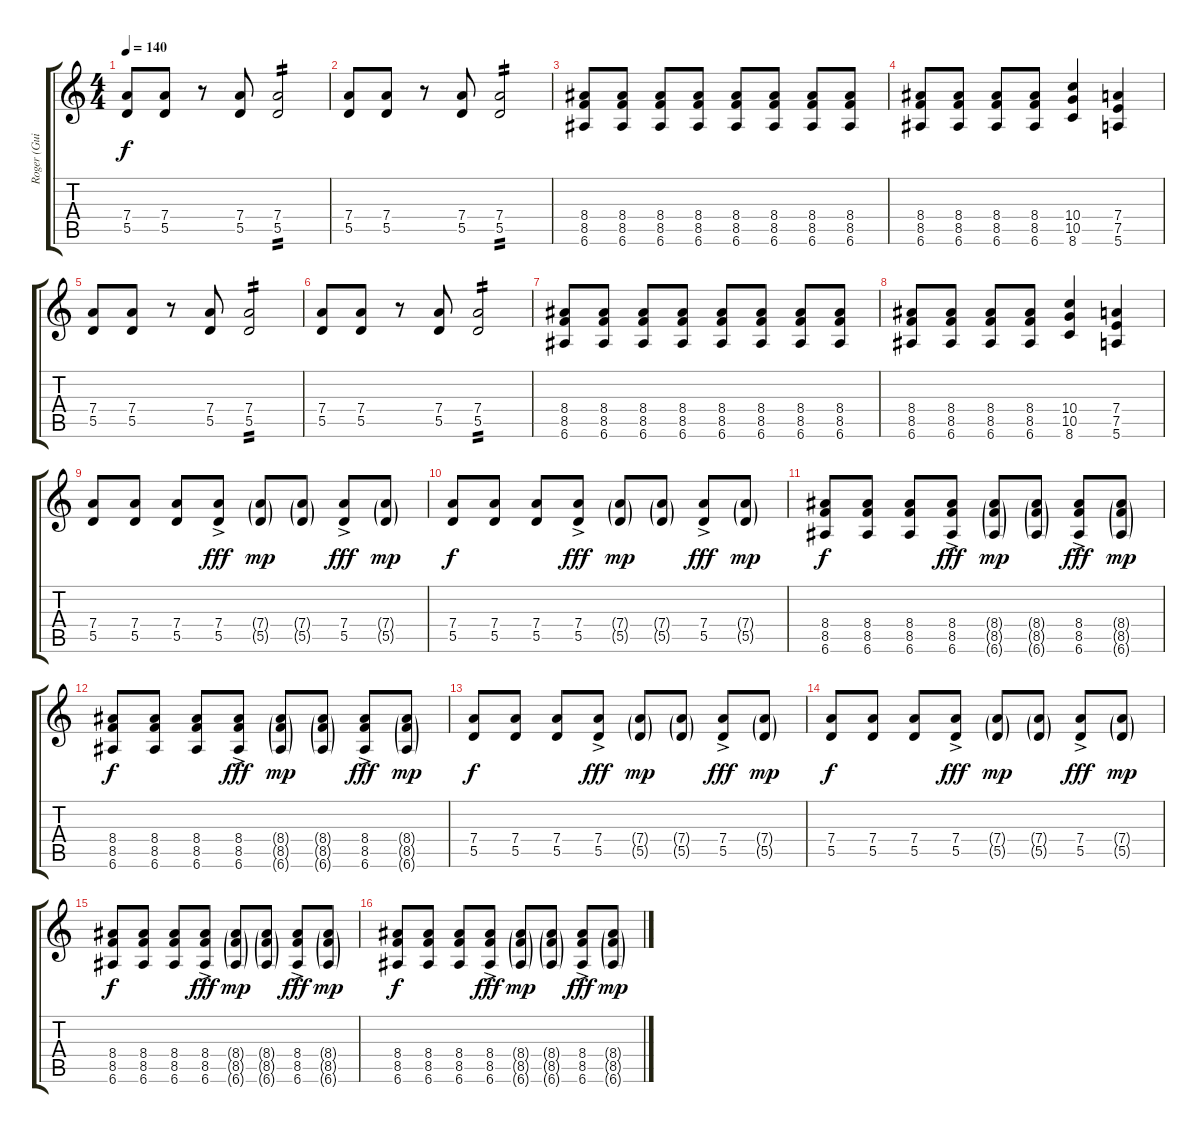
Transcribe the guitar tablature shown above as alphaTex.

\track ("Roger (Guitar)" "Roger (Gui") {instrument distortionguitar}
\staff {score tabs}
\tuning (E4 B3 G3 D3 A2 E2) {hide}
\ts (4 4)
\tempo 140
\clef g2
\ks c
(7.4 5.5).8{dy f} (7.4 5.5).8 r.8 (7.4 5.5).8 (7.4 5.5).2{tp 2} |
(7.4 5.5).8 (7.4 5.5).8 r.8 (7.4 5.5).8 (7.4 5.5).2{tp 2} |
(8.4 8.5 6.6).8 (8.4 8.5 6.6).8 (8.4 8.5 6.6).8 (8.4 8.5 6.6).8 (8.4 8.5 6.6).8 (8.4 8.5 6.6).8 (8.4 8.5 6.6).8 (8.4 8.5 6.6).8 |
(8.4 8.5 6.6).8 (8.4 8.5 6.6).8 (8.4 8.5 6.6).8 (8.4 8.5 6.6).8 (10.4 10.5 8.6).4 (7.4 7.5 5.6).4 |
(7.4 5.5).8 (7.4 5.5).8 r.8 (7.4 5.5).8 (7.4 5.5).2{tp 2} |
(7.4 5.5).8 (7.4 5.5).8 r.8 (7.4 5.5).8 (7.4 5.5).2{tp 2} |
(8.4 8.5 6.6).8 (8.4 8.5 6.6).8 (8.4 8.5 6.6).8 (8.4 8.5 6.6).8 (8.4 8.5 6.6).8 (8.4 8.5 6.6).8 (8.4 8.5 6.6).8 (8.4 8.5 6.6).8 |
(8.4 8.5 6.6).8 (8.4 8.5 6.6).8 (8.4 8.5 6.6).8 (8.4 8.5 6.6).8 (10.4 10.5 8.6).4 (7.4 7.5 5.6).4 |
(7.4 5.5).8 (7.4 5.5).8 (7.4 5.5).8 (7.4{ac} 5.5).8{dy fff} (7.4{g} 5.5{g}).8{dy mp} (7.4{g} 5.5{g}).8 (7.4{ac} 5.5).8{dy fff} (7.4{g} 5.5{g}).8{dy mp} |
(7.4 5.5).8{dy f} (7.4 5.5).8 (7.4 5.5).8 (7.4{ac} 5.5).8{dy fff} (7.4{g} 5.5{g}).8{dy mp} (7.4{g} 5.5{g}).8 (7.4{ac} 5.5).8{dy fff} (7.4{g} 5.5{g}).8{dy mp} |
(8.4 8.5 6.6).8{dy f} (8.4 8.5 6.6).8 (8.4 8.5 6.6).8 (8.4{ac} 8.5 6.6).8{dy fff} (8.4{g} 8.5{g} 6.6{g}).8{dy mp} (8.4{g} 8.5{g} 6.6{g}).8 (8.4 8.5{ac} 6.6).8{dy fff} (8.4{g} 8.5{g} 6.6{g}).8{dy mp} |
(8.4 8.5 6.6).8{dy f} (8.4 8.5 6.6).8 (8.4 8.5 6.6).8 (8.4{ac} 8.5 6.6).8{dy fff} (8.4{g} 8.5{g} 6.6{g}).8{dy mp} (8.4{g} 8.5{g} 6.6{g}).8 (8.4 8.5{ac} 6.6).8{dy fff} (8.4{g} 8.5{g} 6.6{g}).8{dy mp} |
(7.4 5.5).8{dy f} (7.4 5.5).8 (7.4 5.5).8 (7.4{ac} 5.5).8{dy fff} (7.4{g} 5.5{g}).8{dy mp} (7.4{g} 5.5{g}).8 (7.4{ac} 5.5).8{dy fff} (7.4{g} 5.5{g}).8{dy mp} |
(7.4 5.5).8{dy f} (7.4 5.5).8 (7.4 5.5).8 (7.4{ac} 5.5).8{dy fff} (7.4{g} 5.5{g}).8{dy mp} (7.4{g} 5.5{g}).8 (7.4{ac} 5.5).8{dy fff} (7.4{g} 5.5{g}).8{dy mp} |
(8.4 8.5 6.6).8{dy f} (8.4 8.5 6.6).8 (8.4 8.5 6.6).8 (8.4{ac} 8.5 6.6).8{dy fff} (8.4{g} 8.5{g} 6.6{g}).8{dy mp} (8.4{g} 8.5{g} 6.6{g}).8 (8.4 8.5{ac} 6.6).8{dy fff} (8.4{g} 8.5{g} 6.6{g}).8{dy mp} |
(8.4 8.5 6.6).8{dy f} (8.4 8.5 6.6).8 (8.4 8.5 6.6).8 (8.4{ac} 8.5 6.6).8{dy fff} (8.4{g} 8.5{g} 6.6{g}).8{dy mp} (8.4{g} 8.5{g} 6.6{g}).8 (8.4 8.5{ac} 6.6).8{dy fff} (8.4{g} 8.5{g} 6.6{g}).8{dy mp}
